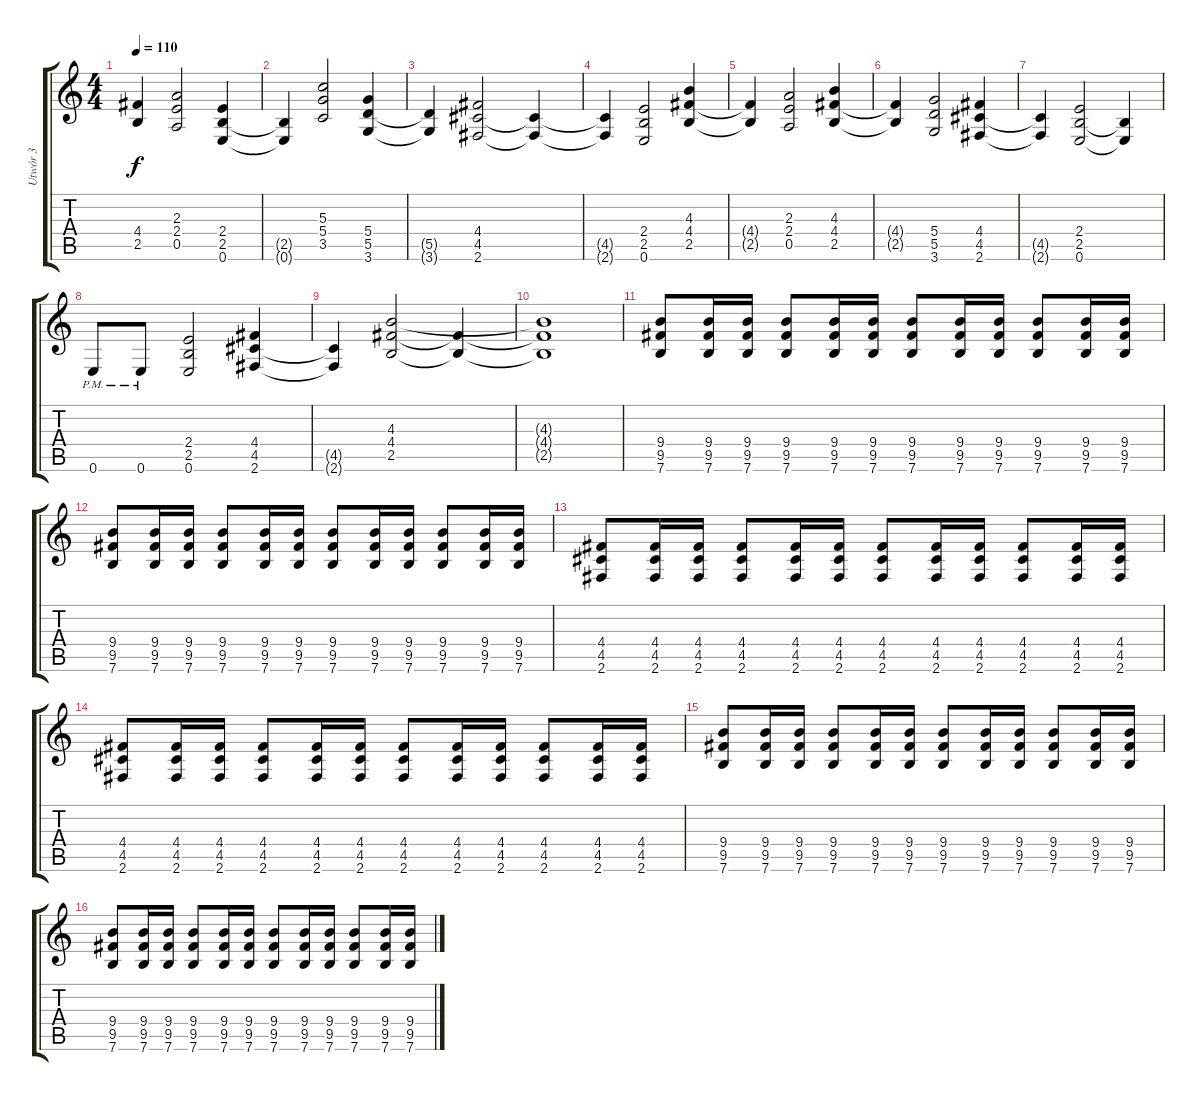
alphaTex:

\track ("Utwór 3" "Utwór 3") {instrument acousticguitarsteel}
\staff {score tabs}
\tuning (E4 B3 G3 D3 A2 E2) {hide}
\ts (4 4)
\tempo 110
\clef g2
\ks c
(4.4{t} 2.5{t}).4{dy f} (2.3 2.4 0.5).2 (2.4 2.5 0.6).4 |
(2.5{t} 0.6{t}).4 (5.3 5.4 3.5).2 (5.4 5.5 3.6).4 |
(5.5{t} 3.6{t}).4 (4.4 4.5 2.6).2 (4.5{t} 2.6{t}).4 |
(4.5{t} 2.6{t}).4 (2.4 2.5 0.6).2 (4.3 4.4 2.5).4 |
(4.4{t} 2.5{t}).4 (2.3 2.4 0.5).2 (4.3 4.4 2.5).4 |
(4.4{t} 2.5{t}).4 (5.4 5.5 3.6).2 (4.4 4.5 2.6).4 |
(4.5{t} 2.6{t}).4 (2.4 2.5 0.6).2 (2.5{t} 0.6{t}).4 |
0.6{pm}.8 0.6{pm}.8 (2.4 2.5 0.6).2 (4.4 4.5 2.6).4 |
(4.5{t} 2.6{t}).4 (4.3 4.4 2.5).2 (4.4{t} 2.5{t}).4 |
(4.3{t} 4.4{t} 2.5{t}).1 |
(9.4 9.5 7.6).8{volume 8} (9.4 9.5 7.6).16 (9.4 9.5 7.6).16 (9.4 9.5 7.6).8 (9.4 9.5 7.6).16 (9.4 9.5 7.6).16 (9.4 9.5 7.6).8 (9.4 9.5 7.6).16 (9.4 9.5 7.6).16 (9.4 9.5 7.6).8 (9.4 9.5 7.6).16 (9.4 9.5 7.6).16 |
(9.4 9.5 7.6).8 (9.4 9.5 7.6).16 (9.4 9.5 7.6).16 (9.4 9.5 7.6).8 (9.4 9.5 7.6).16 (9.4 9.5 7.6).16 (9.4 9.5 7.6).8 (9.4 9.5 7.6).16 (9.4 9.5 7.6).16 (9.4 9.5 7.6).8 (9.4 9.5 7.6).16 (9.4 9.5 7.6).16 |
(4.4 4.5 2.6).8 (4.4 4.5 2.6).16 (4.4 4.5 2.6).16 (4.4 4.5 2.6).8 (4.4 4.5 2.6).16 (4.4 4.5 2.6).16 (4.4 4.5 2.6).8 (4.4 4.5 2.6).16 (4.4 4.5 2.6).16 (4.4 4.5 2.6).8 (4.4 4.5 2.6).16 (4.4 4.5 2.6).16 |
(4.4 4.5 2.6).8 (4.4 4.5 2.6).16 (4.4 4.5 2.6).16 (4.4 4.5 2.6).8 (4.4 4.5 2.6).16 (4.4 4.5 2.6).16 (4.4 4.5 2.6).8 (4.4 4.5 2.6).16 (4.4 4.5 2.6).16 (4.4 4.5 2.6).8 (4.4 4.5 2.6).16 (4.4 4.5 2.6).16 |
(9.4 9.5 7.6).8 (9.4 9.5 7.6).16 (9.4 9.5 7.6).16 (9.4 9.5 7.6).8 (9.4 9.5 7.6).16 (9.4 9.5 7.6).16 (9.4 9.5 7.6).8 (9.4 9.5 7.6).16 (9.4 9.5 7.6).16 (9.4 9.5 7.6).8 (9.4 9.5 7.6).16 (9.4 9.5 7.6).16 |
(9.4 9.5 7.6).8 (9.4 9.5 7.6).16 (9.4 9.5 7.6).16 (9.4 9.5 7.6).8 (9.4 9.5 7.6).16 (9.4 9.5 7.6).16 (9.4 9.5 7.6).8 (9.4 9.5 7.6).16 (9.4 9.5 7.6).16 (9.4 9.5 7.6).8 (9.4 9.5 7.6).16 (9.4 9.5 7.6).16
